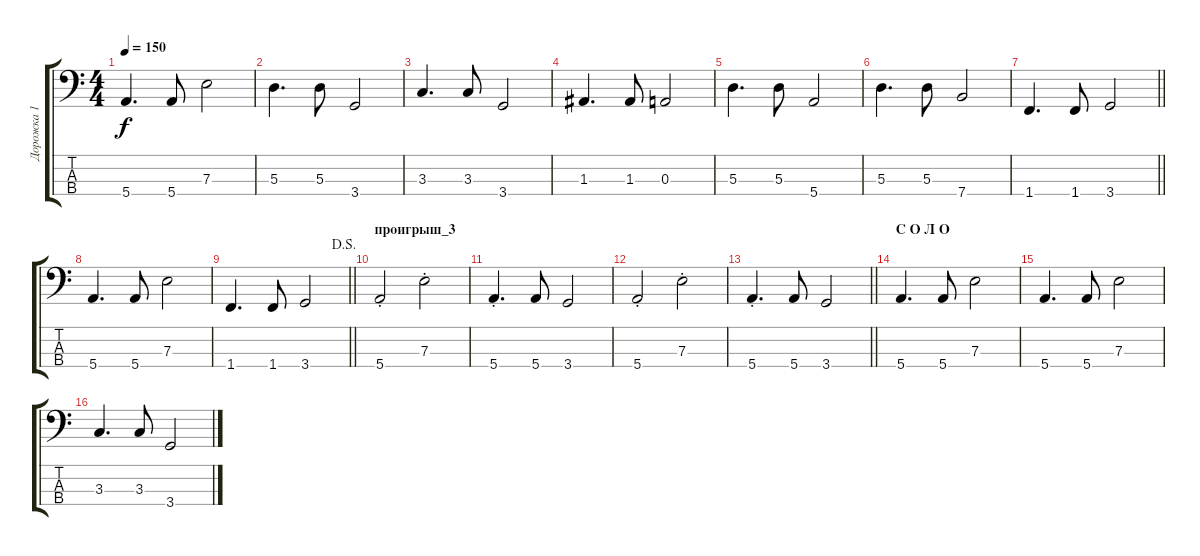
\track ("Дорожка 1" "Дорожка 1") {instrument electricbassfinger}
\staff {score tabs}
\tuning (G2 D2 A1 E1) {hide}
\ts (4 4)
\tempo 150
\clef f4
\ks c
5.4.4{d dy f} 5.4.8 7.3.2 |
5.3.4{d} 5.3.8 3.4.2 |
3.3.4{d} 3.3.8 3.4.2 |
1.3.4{d} 1.3.8 0.3.2 |
5.3.4{d} 5.3.8 5.4.2 |
5.3.4{d} 5.3.8 7.4.2 |
\barLineRight lightlight
1.4.4{d} 1.4.8 3.4.2 |
5.4.4{d} 5.4.8 7.3.2 |
\jump dalsegno
\barLineRight lightlight
1.4.4{d} 1.4.8 3.4.2 |
\section ("" "проигрыш_3")
5.4{st}.2 7.3{st}.2 |
5.4{st}.4{d} 5.4.8 3.4.2 |
5.4{st}.2 7.3{st}.2 |
\barLineRight lightlight
5.4{st}.4{d} 5.4.8 3.4.2 |
\section ("" "С О Л О")
5.4.4{d} 5.4.8 7.3.2 |
5.4.4{d} 5.4.8 7.3.2 |
3.3.4{d} 3.3.8 3.4.2
